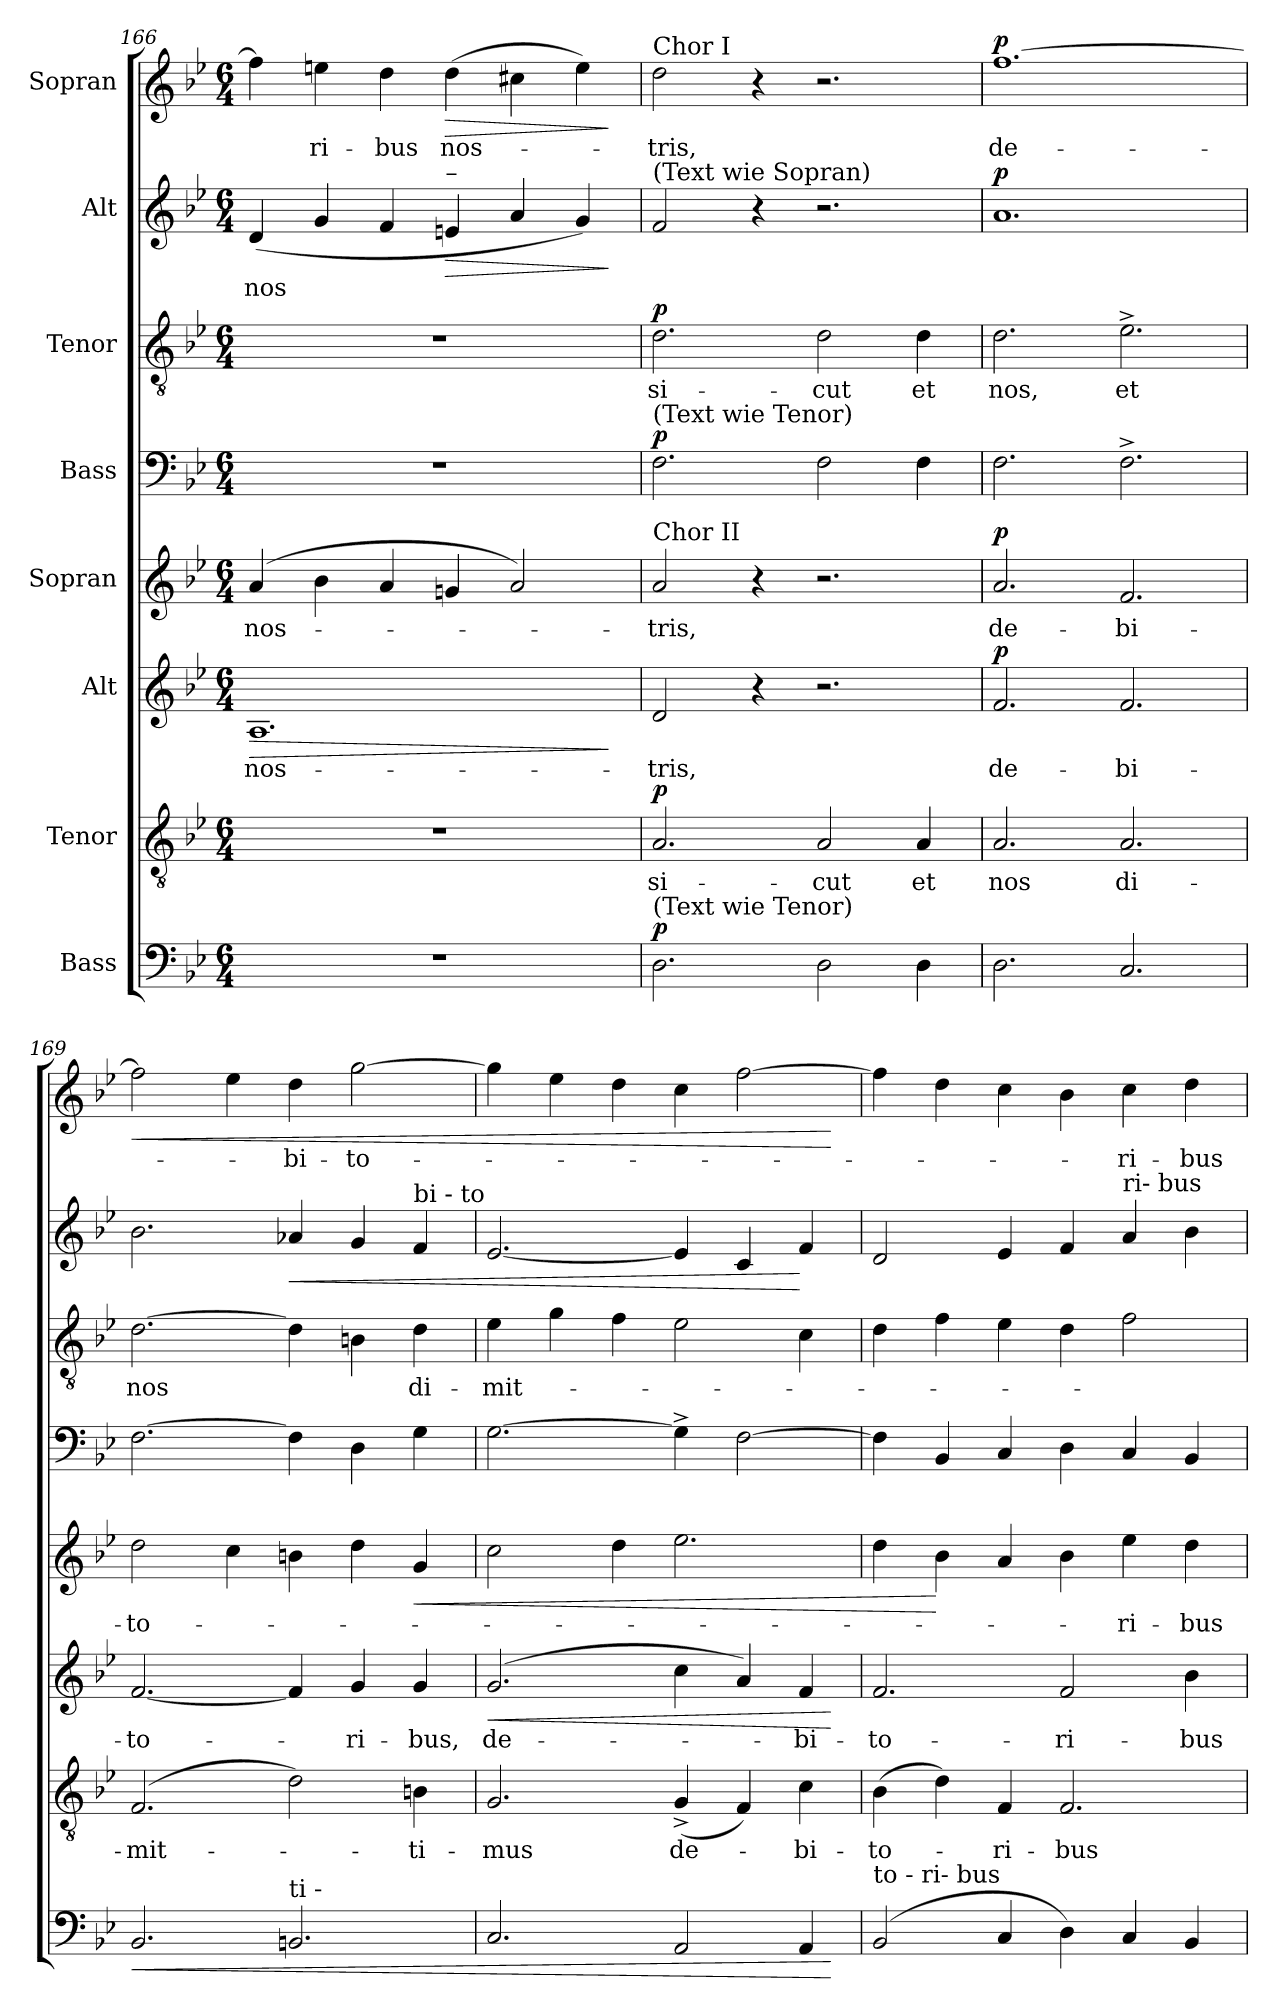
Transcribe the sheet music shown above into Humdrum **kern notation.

**kern	**dynam	**kern	**text	**dynam	**kern	**text	**dynam	**kern	**text	**dynam	**kern	**dynam	**kern	**text	**dynam	**kern	**text	**dynam	**kern	**text	**dynam
*part8	*part8	*part7	*part7	*part7	*part6	*part6	*part6	*part5	*part5	*part5	*part4	*part4	*part3	*part3	*part3	*part2	*part2	*part2	*part1	*part1	*part1
*staff8	*staff8	*staff7	*staff7	*staff7	*staff6	*staff6	*staff6	*staff5	*staff5	*staff5	*staff4	*staff4	*staff3	*staff3	*staff3	*staff2	*staff2	*staff2	*staff1	*staff1	*staff1
*I"Bass	*	*I"Tenor	*	*	*I"Alt	*	*	*I"Sopran	*	*	*I"Bass	*	*I"Tenor	*	*	*I"Alt	*	*	*I"Sopran	*	*
*clefF4	*	*clefGv2	*	*	*clefG2	*	*	*clefG2	*	*	*clefF4	*	*clefGv2	*	*	*clefG2	*	*	*clefG2	*	*
*k[b-e-]	*	*k[b-e-]	*	*	*k[b-e-]	*	*	*k[b-e-]	*	*	*k[b-e-]	*	*k[b-e-]	*	*	*k[b-e-]	*	*	*k[b-e-]	*	*
*M6/4	*	*M6/4	*	*	*M6/4	*	*	*M6/4	*	*	*M6/4	*	*M6/4	*	*	*M6/4	*	*	*M6/4	*	*
=166	=166	=166	=166	=166	=166	=166	=166	=166	=166	=166	=166	=166	=166	=166	=166	=166	=166	=166	=166	=166	=166
!	!	!	!	!	!	!LO:LY:b	!LO:HP:b	!	!LO:LY:b	!	!	!	!	!	!	!	!LO:LY:b	!	!	!	!
1.r	.	1.r	.	.	1.A	nos-	>	(4a/	nos-	.	1.r	.	1.r	.	.	(4d/	nos	.	4ff\]	.	.
!	!	!	!	!	!	!	!	!	!	!	!	!	!	!	!	!	!	!	!	!LO:LY:b	!
.	.	.	.	.	.	.	.	4b-\	.	.	.	.	.	.	.	4g/	.	.	4een\	-ri-	.
!	!	!	!	!	!	!	!	!	!	!	!	!	!	!	!	!	!	!	!	!LO:LY:b	!
.	.	.	.	.	.	.	.	4a/	.	.	.	.	.	.	.	4f/	.	.	4dd\	-bus	.
!	!	!	!	!	!	!	!	!	!	!	!	!	!	!	!	!LO:TX:a:t=–	!	!	!	!	!
!	!	!	!	!	!	!	!	!	!	!	!	!	!	!	!	!	!	!LO:HP:b	!	!LO:LY:b	!LO:HP:b
.	.	.	.	.	.	.	.	4gn/	.	.	.	.	.	.	.	4en/	.	>	(4dd\	nos-	>
.	.	.	.	.	.	.	.	2a/)	.	.	.	.	.	.	.	4a/	.	.	4cc#X\	.	.
.	.	.	.	.	.	.	.	.	.	.	.	.	.	.	.	4g/)	.	.	4ee\)	.	.
.	.	.	.	.	.	.	]	.	.	.	.	.	.	.	.	.	.	]	.	.	]
!!LO:LB:g=z
=167	=167	=167	=167	=167	=167	=167	=167	=167	=167	=167	=167	=167	=167	=167	=167	=167	=167	=167	=167	=167	=167
!	!	!	!	!	!	!	!	!	!	!	!	!	!	!	!	!	!	!	!LO:TX:a:t=Chor I	!	!
!	!	!	!	!	!	!	!	!	!	!	!	!	!	!	!	!LO:TX:a:t=(Text wie Sopran)	!	!	!	!	!
!	!	!	!	!	!	!	!	!	!	!	!LO:TX:a:t=(Text wie Tenor)	!	!	!	!	!	!	!	!	!	!
!	!	!	!	!	!	!	!	!LO:TX:a:t=Chor II	!	!	!	!	!	!	!	!	!	!	!	!	!
!LO:TX:a:t=(Text wie Tenor)	!	!	!	!	!	!	!	!	!	!	!	!	!	!	!	!	!	!	!	!	!
!	!LO:DY:a	!	!LO:LY:b	!LO:DY:a	!	!LO:LY:b	!	!	!LO:LY:b	!	!	!LO:DY:a	!	!LO:LY:b	!LO:DY:a	!	!	!	!	!LO:LY:b	!
2.D\	p	2.A/	si-	p	2d/	-tris,	.	2a/	-tris,	.	2.F\	p	2.d\	si-	p	2f/	.	.	2dd\	tris,	.
.	.	.	.	.	4r	.	.	4r	.	.	.	.	.	.	.	4r	.	.	4r	.	.
!	!	!	!LO:LY:b	!	!	!	!	!	!	!	!	!	!	!LO:LY:b	!	!	!	!	!	!	!
2D\	.	2A/	-cut	.	2.r	.	.	2.r	.	.	2F\	.	2d\	-cut	.	2.r	.	.	2.r	.	.
!	!	!	!LO:LY:b	!	!	!	!	!	!	!	!	!	!	!LO:LY:b	!	!	!	!	!	!	!
4D\	.	4A/	et	.	.	.	.	.	.	.	4F\	.	4d\	et	.	.	.	.	.	.	.
=168	=168	=168	=168	=168	=168	=168	=168	=168	=168	=168	=168	=168	=168	=168	=168	=168	=168	=168	=168	=168	=168
!	!	!	!LO:LY:b	!	!	!LO:LY:b	!LO:DY:a	!	!LO:LY:b	!LO:DY:a	!	!	!	!LO:LY:b	!	!	!	!LO:DY:a	!	!LO:LY:b	!LO:DY:a
2.D\	.	2.A/	nos	.	2.f/	de-	p	2.a/	de-	p	2.F\	.	2.d\	nos,	.	1.a	.	p	[1.ff	de-	p
!	!	!	!LO:LY:b	!	!	!LO:LY:b	!	!	!LO:LY:b	!	!	!	!	!LO:LY:b	!	!	!	!	!	!	!
2.C/	.	2.A/	di-	.	2.f/	-bi-	.	2.f/	-bi-	.	2.F^\	.	2.e-^\	et	.	.	.	.	.	.	.
=169	=169	=169	=169	=169	=169	=169	=169	=169	=169	=169	=169	=169	=169	=169	=169	=169	=169	=169	=169	=169	=169
!	!LO:HP:b	!	!LO:LY:b	!	!	!LO:LY:b	!	!	!LO:LY:b	!	!	!	!	!LO:LY:b	!	!	!	!	!	!	!LO:HP:b
2.BB-/	<	(2.F/	-mit-	.	[2.f/	-to-	.	2dd\	-to-	.	[2.F\	.	[2.d\	nos	.	2.b-\	.	.	2ff\]	.	<
.	.	.	.	.	.	.	.	4cc\	.	.	.	.	.	.	.	.	.	.	4ee-\	.	.
!LO:TX:a:t=ti -	!	!	!	!	!	!	!	!	!	!	!	!	!	!	!	!	!	!	!	!	!
!	!	!	!	!	!	!	!	!	!	!	!	!	!	!	!	!	!	!LO:HP:b	!	!LO:LY:b	!
2.BBn/	.	2d\)	.	.	4f/]	.	.	4bn\	.	.	4F\]	.	4d\]	.	.	4a-X/	.	<	4dd\	-bi-	.
!	!	!	!	!	!	!LO:LY:b	!	!	!	!	!	!	!	!	!	!	!	!	!	!LO:LY:b	!
.	.	.	.	.	4g/	-ri-	.	4dd\	.	.	4D\	.	4Bn\	.	.	4g/	.	.	[2gg\	-to-	.
!	!	!	!	!	!	!	!	!	!	!	!	!	!	!	!	!LO:TX:a:t=bi  -   to	!	!	!	!	!
!	!	!	!LO:LY:b	!	!	!LO:LY:b	!	!	!	!LO:HP:b	!	!	!	!LO:LY:b	!	!	!	!	!	!	!
.	.	4Bn\	-ti-	.	4g/	-bus,	.	4g/	.	<	4G\	.	4d\	di-	.	4f/	.	.	.	.	.
=170	=170	=170	=170	=170	=170	=170	=170	=170	=170	=170	=170	=170	=170	=170	=170	=170	=170	=170	=170	=170	=170
!	!	!	!LO:LY:b	!	!	!LO:LY:b	!LO:HP:b	!	!	!	!	!	!	!LO:LY:b	!	!	!	!	!	!	!
2.C/	.	2.G/	-mus	.	(2.g/	de-	<	2cc\	.	.	[2.G\	.	4e-\	-mit-	.	[2.e-/	.	.	4gg\]	.	.
.	.	.	.	.	.	.	.	.	.	.	.	.	4g\	.	.	.	.	.	4ee-\	.	.
.	.	.	.	.	.	.	.	4dd\	.	.	.	.	4f\	.	.	.	.	.	4dd\	.	.
!	!	!	!LO:LY:b	!	!	!	!	!	!	!	!	!	!	!	!	!	!	!	!	!	!
2AA/	.	(4G^/	de-	.	4cc\	.	.	2.ee-\	.	.	4G^\]	.	2e-\	.	.	4e-/]	.	.	4cc\	.	.
.	.	4F/)	.	.	4a/)	.	.	.	.	.	[2F\	.	.	.	.	4c/	.	.	[2ff\	.	.
!	!	!	!LO:LY:b	!	!	!LO:LY:b	!	!	!	!	!	!	!	!	!	!	!	!	!	!	!
4AA/	.	4c\	-bi-	.	4f/	-bi-	.	.	.	.	.	.	4c\	.	.	4f/	.	[	.	.	.
.	[	.	.	.	.	.	[	.	.	.	.	.	.	.	.	.	.	.	.	.	[
=171	=171	=171	=171	=171	=171	=171	=171	=171	=171	=171	=171	=171	=171	=171	=171	=171	=171	=171	=171	=171	=171
!LO:TX:a:t=to          -           ri- bus	!	!	!	!	!	!	!	!	!	!	!	!	!	!	!	!	!	!	!	!	!
!	!	!	!LO:LY:b	!	!	!LO:LY:b	!	!	!	!	!	!	!	!	!	!	!	!	!	!	!
(2BB-/	.	(4B-\	-to-	.	2.f/	-to-	.	4dd\	.	.	4F\]	.	4d\	.	.	2d/	.	.	4ff\]	.	.
.	.	4d\)	.	.	.	.	.	4b-\	.	[	4BB-/	.	4f\	.	.	.	.	.	4dd\	.	.
!	!	!	!LO:LY:b	!	!	!	!	!	!	!	!	!	!	!	!	!	!	!	!	!	!
4C/	.	4F/	-ri-	.	.	.	.	4a/	.	.	4C/	.	4e-\	.	.	4e-/	.	.	4cc\	.	.
!	!	!	!LO:LY:b	!	!	!LO:LY:b	!	!	!	!	!	!	!	!	!	!	!	!	!	!	!
4D\)	.	2.F/	-bus	.	2f/	-ri-	.	4b-\	.	.	4D\	.	4d\	.	.	4f/	.	.	4b-\	.	.
!	!	!	!	!	!	!	!	!	!	!	!	!	!	!	!	!LO:TX:a:t=ri- bus	!	!	!	!	!
!	!	!	!	!	!	!	!	!	!LO:LY:b	!	!	!	!	!	!	!	!	!	!	!LO:LY:b	!
4C/	.	.	.	.	.	.	.	4ee-\	-ri-	.	4C/	.	2f\	.	.	4a/	.	.	4cc\	-ri-	.
!	!	!	!	!	!	!LO:LY:b	!	!	!LO:LY:b	!	!	!	!	!	!	!	!	!	!	!LO:LY:b	!
4BB-/	.	.	.	.	4b-\	-bus	.	4dd\	-bus	.	4BB-/	.	.	.	.	4b-\	.	.	4dd\	-bus	.
=	=	=	=	=	=	=	=	=	=	=	=	=	=	=	=	=	=	=	=	=	=
*-	*-	*-	*-	*-	*-	*-	*-	*-	*-	*-	*-	*-	*-	*-	*-	*-	*-	*-	*-	*-	*-
